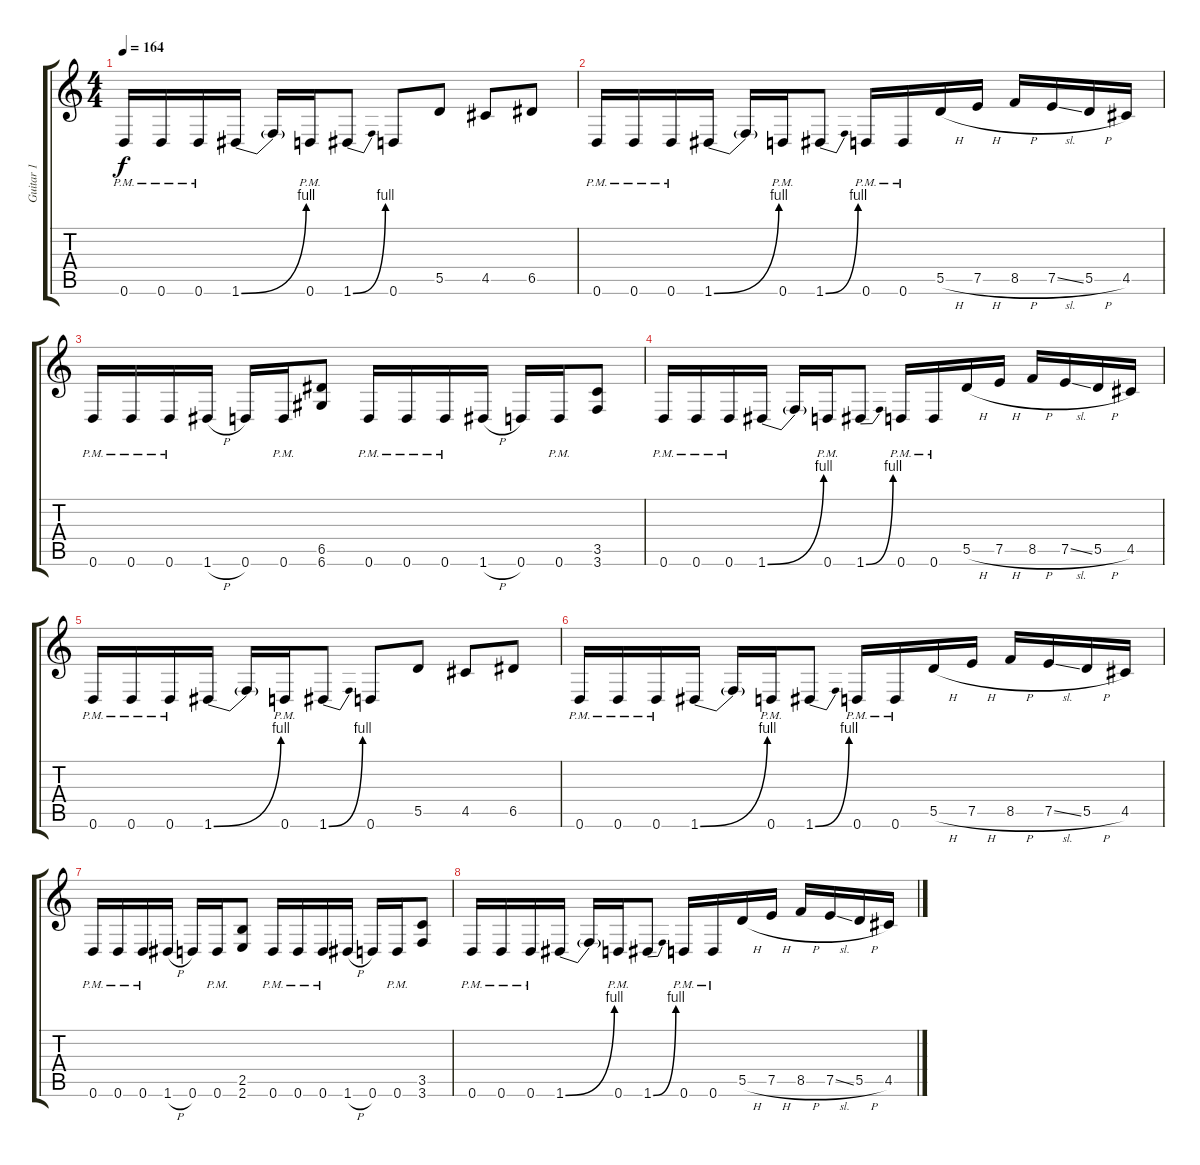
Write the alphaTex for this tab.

\track ("Guitar 1" "Guitar 1") {instrument distortionguitar}
\staff {score tabs}
\tuning (E4 B3 G3 D3 A2 D2) {hide}
\ts (4 4)
\tempo 164
\clef g2
\ks c
0.6{pm}.16{dy f} 0.6{pm}.16 0.6{pm}.16 1.6{be (bend 0 0 60 4)}.16 1.6{t}.16 0.6{pm}.16 1.6{be (bend 0 0 60 4)}.8 0.6.8 5.5.8 4.5.8 6.5.8 |
0.6{pm}.16 0.6{pm}.16 0.6{pm}.16 1.6{be (bend 0 0 60 4)}.16 1.6{t}.16 0.6{pm}.16 1.6{be (bend 0 0 60 4)}.8 0.6{pm}.16 0.6{pm}.16 5.5{h}.16 7.5{h}.16 8.5{h}.16 7.5{sl}.16 5.5{h}.16 4.5.16 |
0.6{pm}.16 0.6{pm}.16 0.6{pm}.16 1.6{h}.16 0.6.16 0.6{pm}.16 (6.5 6.6).8 0.6{pm}.16 0.6{pm}.16 0.6{pm}.16 1.6{h}.16 0.6.16 0.6{pm}.16 (3.5 3.6).8 |
0.6{pm}.16 0.6{pm}.16 0.6{pm}.16 1.6{be (bend 0 0 60 4)}.16 1.6{t}.16 0.6{pm}.16 1.6{be (bend 0 0 60 4)}.8 0.6{pm}.16 0.6{pm}.16 5.5{h}.16 7.5{h}.16 8.5{h}.16 7.5{sl}.16 5.5{h}.16 4.5.16 |
0.6{pm}.16 0.6{pm}.16 0.6{pm}.16 1.6{be (bend 0 0 60 4)}.16 1.6{t}.16 0.6{pm}.16 1.6{be (bend 0 0 60 4)}.8 0.6.8 5.5.8 4.5.8 6.5.8 |
0.6{pm}.16 0.6{pm}.16 0.6{pm}.16 1.6{be (bend 0 0 60 4)}.16 1.6{t}.16 0.6{pm}.16 1.6{be (bend 0 0 60 4)}.8 0.6{pm}.16 0.6{pm}.16 5.5{h}.16 7.5{h}.16 8.5{h}.16 7.5{sl}.16 5.5{h}.16 4.5.16 |
0.6{pm}.16 0.6{pm}.16 0.6{pm}.16 1.6{h}.16 0.6.16 0.6{pm}.16 (2.5 2.6).8 0.6{pm}.16 0.6{pm}.16 0.6{pm}.16 1.6{h}.16 0.6.16 0.6{pm}.16 (3.5 3.6).8 |
0.6{pm}.16 0.6{pm}.16 0.6{pm}.16 1.6{be (bend 0 0 60 4)}.16 1.6{t}.16 0.6{pm}.16 1.6{be (bend 0 0 60 4)}.8 0.6{pm}.16 0.6{pm}.16 5.5{h}.16 7.5{h}.16 8.5{h}.16 7.5{sl}.16 5.5{h}.16 4.5.16
